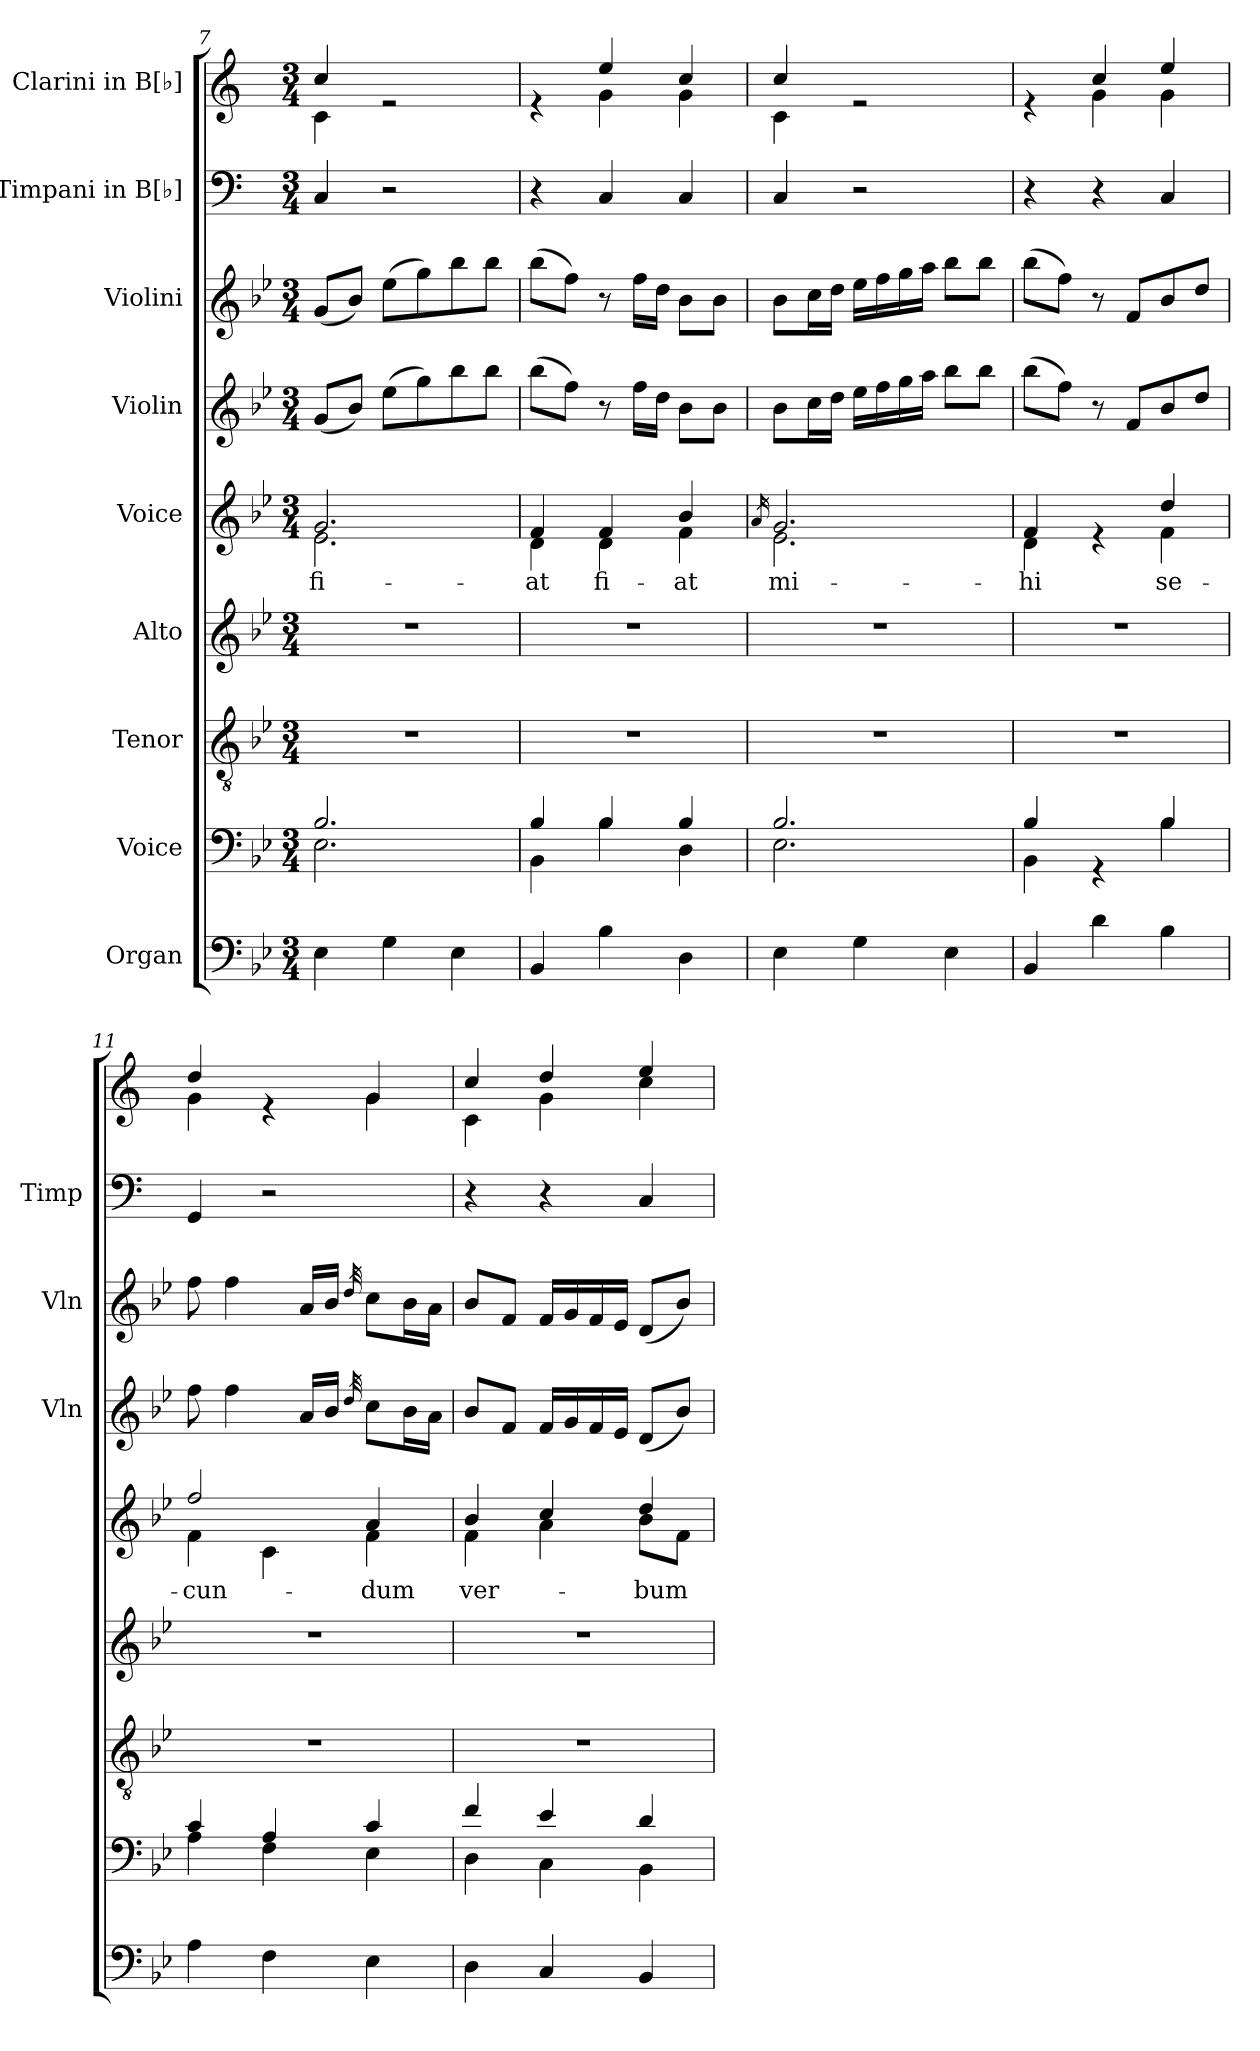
**kern	**kern	**kern	**kern	**kern	**text	**kern	**kern	**kern	**kern
*part9	*part8	*part7	*part6	*part5	*part5	*part4	*part3	*part2	*part1
*staff9	*staff8	*staff7	*staff6	*staff5	*staff5	*staff4	*staff3	*staff2	*staff1
*I"Organ	*I"Voice	*I"Tenor	*I"Alto	*I"Voice	*	*I"Violin	*I"Violini	*I"Timpani in B[♭]	*I"Clarini in B[♭]
*	*	*	*	*	*	*I'Vln	*I'Vln	*I'Timp	*
!!LO:LB:g=z
*clefF4	*clefF4	*clefGv2	*clefG2	*clefG2	*	*clefG2	*clefG2	*clefF4	*clefG2
*	*	*	*	*	*	*	*	*ITrd1c2	*ITrd1c2
*k[b-e-]	*k[b-e-]	*k[b-e-]	*k[b-e-]	*k[b-e-]	*	*k[b-e-]	*k[b-e-]	*k[b-e-]	*k[b-e-]
*M3/4	*M3/4	*M3/4	*M3/4	*M3/4	*	*M3/4	*M3/4	*M3/4	*M3/4
=7	=7	=7	=7	=7	=7	=7	=7	=7	=7
*	*^	*	*	*	*	*	*	*	*
!	!	!	!	!	!	!LO:LY:b	!	!	!	!
*	*	*	*	*	*^	*	*	*	*	*^
4E-\	2.B-/	2.E-\	2.r	2.r	2.g/	2.e-\	fi-	(8g/L	(8g/L	4BB-/	4b-/	4B-\
.	.	.	.	.	.	.	.	8b-/J)	8b-/J)	.	.	.
4G\	.	.	.	.	.	.	.	(8ee-\L	(8ee-\L	2r	2re	2ryy
.	.	.	.	.	.	.	.	8gg\)	8gg\)	.	.	.
4E-\	.	.	.	.	.	.	.	8bb-\	8bb-\	.	.	.
.	.	.	.	.	.	.	.	8bb-\J	8bb-\J	.	.	.
=8	=8	=8	=8	=8	=8	=8	=8	=8	=8	=8	=8	=8
!	!	!	!	!	!	!	!LO:LY:b	!	!	!	!	!
4BB-/	4B-/	4BB-\	2.r	2.r	4f/	4d\	-at	(8bb-\L	(8bb-\L	4r	4re	4ryy
.	.	.	.	.	.	.	.	8ff\J)	8ff\J)	.	.	.
!	!	!	!	!	!	!	!LO:LY:b	!	!	!	!	!
4B-\	4B-/	4B-\	.	.	4f/	4d\	fi-	8r	8r	4BB-/	4dd/	4f\
.	.	.	.	.	.	.	.	16ff\LL	16ff\LL	.	.	.
.	.	.	.	.	.	.	.	16dd\JJ	16dd\JJ	.	.	.
!	!	!	!	!	!	!	!LO:LY:b	!	!	!	!	!
4D\	4B-/	4D\	.	.	4b-/	4f\	-at	8b-\L	8b-\L	4BB-/	4b-/	4f\
.	.	.	.	.	.	.	.	8b-\J	8b-\J	.	.	.
=9	=9	=9	=9	=9	=9	=9	=9	=9	=9	=9	=9	=9
.	.	.	.	.	16qa/	.	.	.	.	.	.	.
!	!	!	!	!	!	!	!LO:LY:b	!	!	!	!	!
4E-\	2.B-/	2.E-\	2.r	2.r	2.g/	2.e-\	mi-	8b-\L	8b-\L	4BB-/	4b-/	4B-\
.	.	.	.	.	.	.	.	16cc\L	16cc\L	.	.	.
.	.	.	.	.	.	.	.	16dd\JJ	16dd\JJ	.	.	.
4G\	.	.	.	.	.	.	.	16ee-\LL	16ee-\LL	2r	2re	2ryy
.	.	.	.	.	.	.	.	16ff\	16ff\	.	.	.
.	.	.	.	.	.	.	.	16gg\	16gg\	.	.	.
.	.	.	.	.	.	.	.	16aa\JJ	16aa\JJ	.	.	.
4E-\	.	.	.	.	.	.	.	8bb-\L	8bb-\L	.	.	.
.	.	.	.	.	.	.	.	8bb-\J	8bb-\J	.	.	.
=10	=10	=10	=10	=10	=10	=10	=10	=10	=10	=10	=10	=10
!	!	!	!	!	!	!	!LO:LY:b	!	!	!	!	!
4BB-/	4B-/	4BB-\	2.r	2.r	4f/	4d\	-hi	(8bb-\L	(8bb-\L	4r	4re	4ryy
.	.	.	.	.	.	.	.	8ff\J)	8ff\J)	.	.	.
4d\	4rGG	4ryy	.	.	4re	4ryy	.	8r	8r	4r	4b-/	4f\
.	.	.	.	.	.	.	.	8f/L	8f/L	.	.	.
!	!	!	!	!	!	!	!LO:LY:b	!	!	!	!	!
4B-\	4B-/	4B-\	.	.	4dd/	4f\	se-	8b-/	8b-/	4BB-/	4dd/	4f\
.	.	.	.	.	.	.	.	8dd/J	8dd/J	.	.	.
=11	=11	=11	=11	=11	=11	=11	=11	=11	=11	=11	=11	=11
!	!	!	!	!	!	!	!LO:LY:b	!	!	!	!	!
4A\	4c/	4A\	2.r	2.r	2ff/	4f\	-cun-	8ff\	8ff\	4FF/	4cc/	4f\
.	.	.	.	.	.	.	.	4ff\	4ff\	.	.	.
4F\	4A/	4F\	.	.	.	4c\	.	.	.	2r	4re	4ryy
.	.	.	.	.	.	.	.	16a/LL	16a/LL	.	.	.
.	.	.	.	.	.	.	.	16b-/JJ	16b-/JJ	.	.	.
.	.	.	.	.	.	.	.	32qdd/	32qdd/	.	.	.
!	!	!	!	!	!	!	!LO:LY:b	!	!	!	!	!
4E-\	4c/	4E-\	.	.	4a/	4f\	-dum	8cc\L	8cc\L	.	4f/	4f\
.	.	.	.	.	.	.	.	16b-\L	16b-\L	.	.	.
.	.	.	.	.	.	.	.	16a\JJ	16a\JJ	.	.	.
=12	=12	=12	=12	=12	=12	=12	=12	=12	=12	=12	=12	=12
!	!	!	!	!	!	!	!LO:LY:b	!	!	!	!	!
4D\	4f/	4D\	2.r	2.r	4b-/	4f\	ver-	8b-/L	8b-/L	4r	4b-/	4B-\
.	.	.	.	.	.	.	.	8f/J	8f/J	.	.	.
4C/	4e-/	4C\	.	.	4cc/	4a\	.	16f/LL	16f/LL	4r	4cc/	4f\
.	.	.	.	.	.	.	.	16g/	16g/	.	.	.
.	.	.	.	.	.	.	.	16f/	16f/	.	.	.
.	.	.	.	.	.	.	.	16e-/JJ	16e-/JJ	.	.	.
!	!	!	!	!	!	!	!LO:LY:b	!	!	!	!	!
4BB-/	4d/	4BB-\	.	.	4dd/	8b-\L	-bum	(8d/L	(8d/L	4BB-/	4dd/	4b-\
.	.	.	.	.	.	8f\J	.	8b-/J)	8b-/J)	.	.	.
*	*v	*v	*	*	*v	*v	*	*	*	*	*v	*v
=	=	=	=	=	=	=	=	=	=
*-	*-	*-	*-	*-	*-	*-	*-	*-	*-
